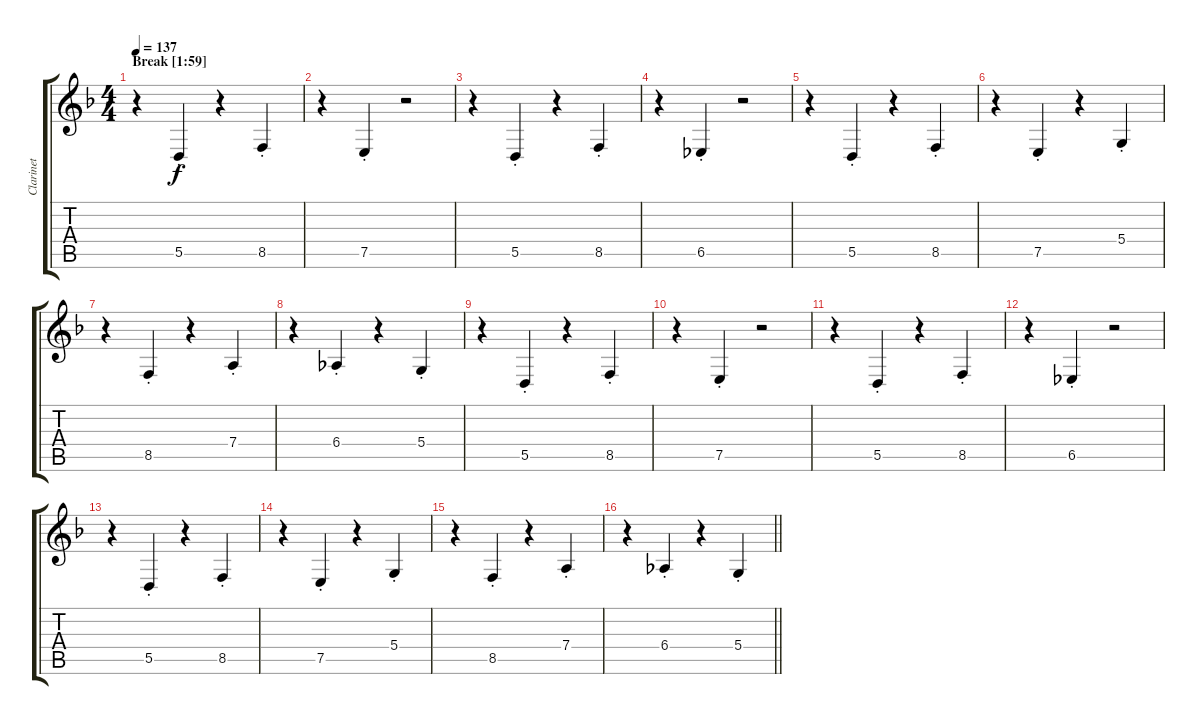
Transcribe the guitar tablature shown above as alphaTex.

\track ("Clarinet" "Clarinet") {instrument clarinet}
\staff {score tabs}
\tuning (E4 B3 G3 D3 A2 E2) {hide}
\ts (4 4)
\section ("" "Break [1:59]")
\tempo 137
\clef g2
\ks dminor
r.4{dy f} 5.5{st}.4 r.4 8.5{st}.4 |
r.4 7.5{st}.4 r.2 |
r.4 5.5{st}.4 r.4 8.5{st}.4 |
r.4 6.5{st}.4 r.2 |
r.4 5.5{st}.4 r.4 8.5{st}.4 |
r.4 7.5{st}.4 r.4 5.4{st}.4 |
r.4 8.5{st}.4 r.4 7.4{st}.4 |
r.4 6.4{st}.4 r.4 5.4{st}.4 |
r.4 5.5{st}.4 r.4 8.5{st}.4 |
r.4 7.5{st}.4 r.2 |
r.4 5.5{st}.4 r.4 8.5{st}.4 |
r.4 6.5{st}.4 r.2 |
r.4 5.5{st}.4 r.4 8.5{st}.4 |
r.4 7.5{st}.4 r.4 5.4{st}.4 |
r.4 8.5{st}.4 r.4 7.4{st}.4 |
\barLineRight lightlight
r.4 6.4{st}.4 r.4 5.4{st}.4
